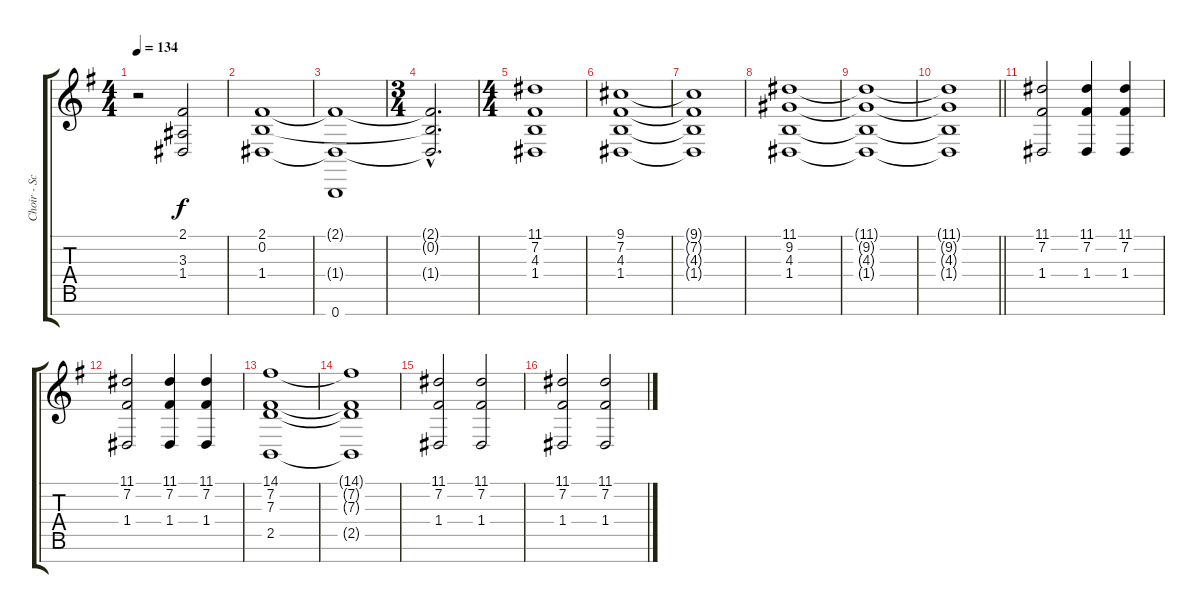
\track ("Choir - Schola Cantorum" "Choir - Sc") {instrument choiraahs}
\staff {score tabs}
\tuning (E4 B3 G3 D3 A2 E2 B1) {hide}
\ts (4 4)
\section ("" "")
\tempo 134
\clef g2
\ks g
r.2{dy f volume 2 instrument choiraahs} (2.1 3.3 1.4).2{volume 10} |
(2.1 0.2 1.4).1 |
(2.1{t} 1.4{t} 0.7).1 |
\ts (3 4)
(2.1{hac t} 0.2{hac t} 1.4{hac t}).2{d} |
\ts (4 4)
(11.1 7.2 4.3 1.4).1 |
(9.1 7.2 4.3 1.4).1 |
(9.1{t} 7.2{t} 4.3{t} 1.4{t}).1 |
(11.1 9.2 4.3 1.4).1 |
(11.1{t} 9.2{t} 4.3{t} 1.4{t}).1 |
\barLineRight lightlight
(11.1{t} 9.2{t} 4.3{t} 1.4{t}).1 |
\section ("" "")
(11.1 7.2 1.4).2 (11.1 7.2 1.4).4 (11.1 7.2 1.4).4 |
(11.1 7.2 1.4).2 (11.1 7.2 1.4).4 (11.1 7.2 1.4).4 |
(14.1 7.2 7.3 2.5).1 |
(14.1{t} 7.2{t} 7.3{t} 2.5{t}).1 |
(11.1 7.2 1.4).2 (11.1 7.2 1.4).2 |
(11.1 7.2 1.4).2 (11.1 7.2 1.4).2
